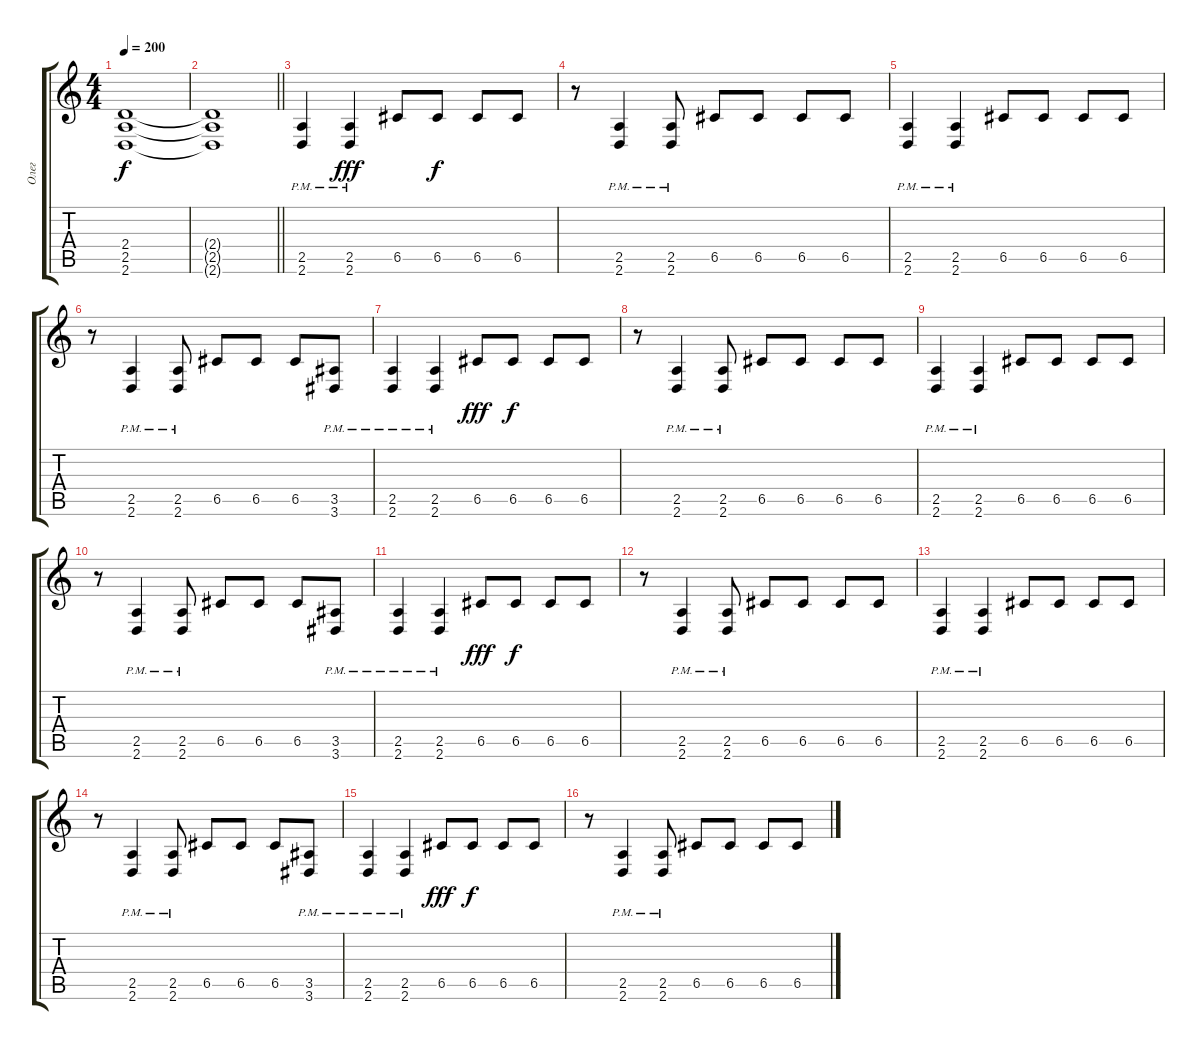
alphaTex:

\track ("Олег" "Олег") {instrument distortionguitar}
\staff {score tabs}
\tuning (D4 A3 F3 C3 G2 C2) {hide}
\ts (4 4)
\tempo 200
\clef g2
\ks c
(2.4{t} 2.5{t} 2.6{t}).1{dy f} |
\barLineRight lightlight
(2.4{t} 2.5{t} 2.6{t}).1 |
\section ("" "")
(2.5{pm} 2.6{pm}).4 (2.5{pm} 2.6{pm}).4{dy fff} 6.5.8 6.5.8{dy f} 6.5.8 6.5.8 |
r.8 (2.5{pm} 2.6{pm}).4 (2.5{pm} 2.6{pm}).8 6.5.8 6.5.8 6.5.8 6.5.8 |
(2.5{pm} 2.6{pm}).4 (2.5{pm} 2.6{pm}).4 6.5.8 6.5.8 6.5.8 6.5.8 |
r.8 (2.5{pm} 2.6{pm}).4 (2.5{pm} 2.6{pm}).8 6.5.8 6.5.8 6.5.8 (3.5{pm} 3.6{pm}).8 |
(2.5{pm} 2.6{pm}).4 (2.5{pm} 2.6{pm}).4 6.5.8{dy fff} 6.5.8{dy f} 6.5.8 6.5.8 |
r.8 (2.5{pm} 2.6{pm}).4 (2.5{pm} 2.6{pm}).8 6.5.8 6.5.8 6.5.8 6.5.8 |
(2.5{pm} 2.6{pm}).4 (2.5{pm} 2.6{pm}).4 6.5.8 6.5.8 6.5.8 6.5.8 |
r.8 (2.5{pm} 2.6{pm}).4 (2.5{pm} 2.6{pm}).8 6.5.8 6.5.8 6.5.8 (3.5{pm} 3.6{pm}).8 |
(2.5{pm} 2.6{pm}).4 (2.5{pm} 2.6{pm}).4 6.5.8{dy fff} 6.5.8{dy f} 6.5.8 6.5.8 |
r.8 (2.5{pm} 2.6{pm}).4 (2.5{pm} 2.6{pm}).8 6.5.8 6.5.8 6.5.8 6.5.8 |
(2.5{pm} 2.6{pm}).4 (2.5{pm} 2.6{pm}).4 6.5.8 6.5.8 6.5.8 6.5.8 |
r.8 (2.5{pm} 2.6{pm}).4 (2.5{pm} 2.6{pm}).8 6.5.8 6.5.8 6.5.8 (3.5{pm} 3.6{pm}).8 |
(2.5{pm} 2.6{pm}).4 (2.5{pm} 2.6{pm}).4 6.5.8{dy fff} 6.5.8{dy f} 6.5.8 6.5.8 |
r.8 (2.5{pm} 2.6{pm}).4 (2.5{pm} 2.6{pm}).8 6.5.8 6.5.8 6.5.8 6.5.8
